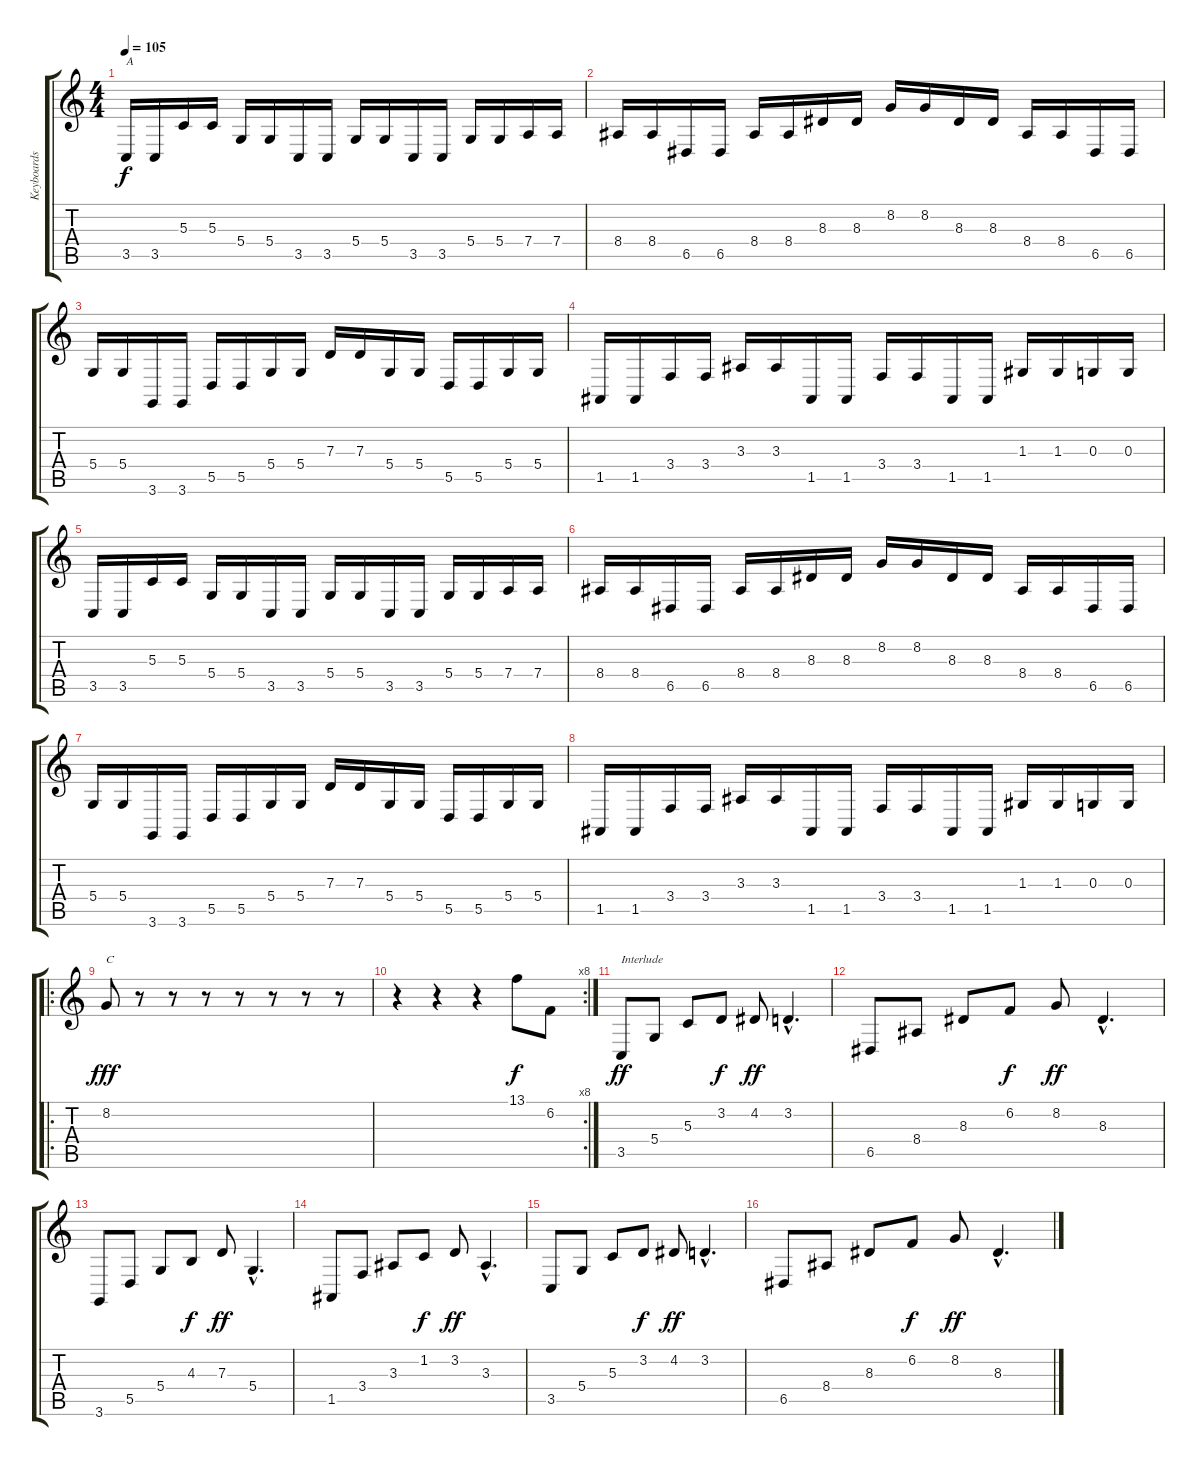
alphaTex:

\track ("Keyboards " "Keyboards ") {instrument lead8bassandlead}
\staff {score tabs}
\tuning (E4 B3 G3 D3 A2 E2) {hide}
\ts (4 4)
\tempo 105
\clef g2
\ks c
3.5.16{txt "A" dy f volume 14 balance 12 instrument lead8bassandlead} 3.5.16 5.3.16 5.3.16 5.4.16 5.4.16 3.5.16 3.5.16 5.4.16 5.4.16 3.5.16 3.5.16 5.4.16 5.4.16 7.4.16 7.4.16 |
8.4.16 8.4.16 6.5.16 6.5.16 8.4.16 8.4.16 8.3.16 8.3.16 8.2.16 8.2.16 8.3.16 8.3.16 8.4.16 8.4.16 6.5.16 6.5.16 |
5.4.16 5.4.16 3.6.16 3.6.16 5.5.16 5.5.16 5.4.16 5.4.16 7.3.16 7.3.16 5.4.16 5.4.16 5.5.16 5.5.16 5.4.16 5.4.16 |
1.5.16 1.5.16 3.4.16 3.4.16 3.3.16 3.3.16 1.5.16 1.5.16 3.4.16 3.4.16 1.5.16 1.5.16 1.3.16 1.3.16 0.3.16 0.3.16 |
3.5.16{volume 16 instrument lead8bassandlead} 3.5.16 5.3.16 5.3.16 5.4.16 5.4.16 3.5.16 3.5.16 5.4.16 5.4.16 3.5.16 3.5.16 5.4.16 5.4.16 7.4.16 7.4.16 |
8.4.16 8.4.16 6.5.16 6.5.16 8.4.16 8.4.16 8.3.16 8.3.16 8.2.16 8.2.16 8.3.16 8.3.16 8.4.16 8.4.16 6.5.16 6.5.16 |
5.4.16 5.4.16 3.6.16 3.6.16 5.5.16 5.5.16 5.4.16 5.4.16 7.3.16 7.3.16 5.4.16 5.4.16 5.5.16 5.5.16 5.4.16 5.4.16 |
1.5.16 1.5.16 3.4.16 3.4.16 3.3.16 3.3.16 1.5.16 1.5.16 3.4.16 3.4.16 1.5.16 1.5.16 1.3.16 1.3.16 0.3.16 0.3.16 |
\ro
8.2.8{txt "C" dy fff volume 16 balance 16 instrument lead6voice} r.8 r.8 r.8 r.8 r.8 r.8 r.8 |
\rc 8
r.4 r.4 r.4 13.1.8{dy f} 6.2.8 |
3.5.8{txt "Interlude" dy ff volume 13 balance 8 instrument lead8bassandlead} 5.4.8 5.3.8 3.2.8{dy f} 4.2.8{dy ff} 3.2{hac}.4{d} |
6.5.8 8.4.8 8.3.8 6.2.8{dy f} 8.2.8{dy ff} 8.3{hac}.4{d} |
3.6.8 5.5.8 5.4.8 4.3.8{dy f} 7.3.8{dy ff} 5.4{hac}.4{d} |
1.5.8 3.4.8 3.3.8 1.2.8{dy f} 3.2.8{dy ff} 3.3{hac}.4{d} |
3.5.8 5.4.8 5.3.8 3.2.8{dy f} 4.2.8{dy ff} 3.2{hac}.4{d} |
6.5.8 8.4.8 8.3.8 6.2.8{dy f} 8.2.8{dy ff} 8.3{hac}.4{d}
